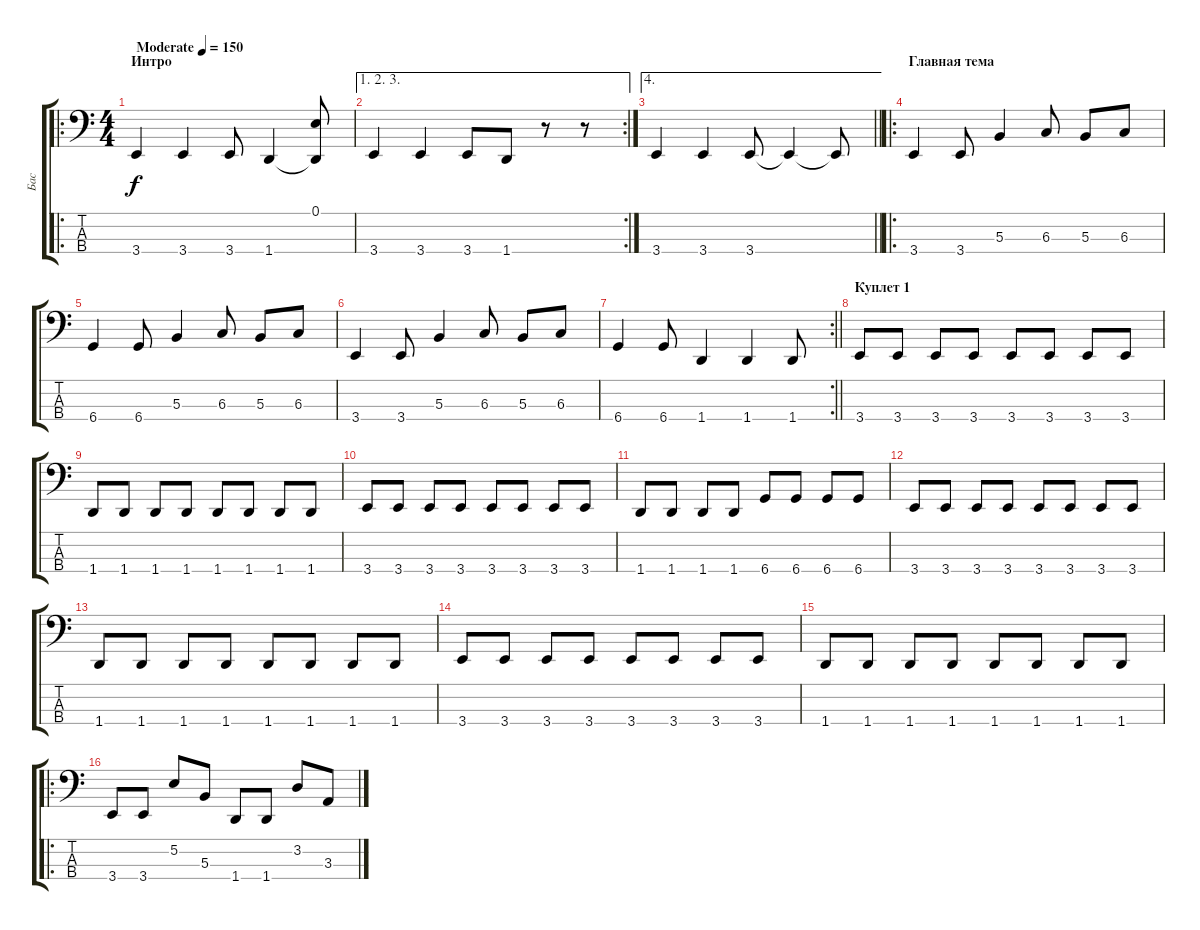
\track ("Бас" "Бас") {instrument slapbass1}
\staff {score tabs}
\tuning (E2 B1 Gb1 Db1) {hide}
\ro
\ts (4 4)
\section ("" "Интро")
\tempo (150 "Moderate")
\clef f4
\ks c
3.4.4{dy f instrument electricbassfinger} 3.4.4 3.4.8 1.4.4 (0.1 1.4{t}).8 |
\ae (1 2 3)
\rc 2
3.4.4 3.4.4 3.4.8 1.4.8 r.8 r.8 |
\ae 4
\barLineRight lightlight
3.4.4 3.4.4 3.4.8 3.4{t}.4 3.4{t}.8 |
\ro
\section ("" "Главная тема")
3.4.4{instrument slapbass1} 3.4.8 5.3.4 6.3.8 5.3.8 6.3.8 |
6.4.4 6.4.8 5.3.4 6.3.8 5.3.8 6.3.8 |
3.4.4 3.4.8 5.3.4 6.3.8 5.3.8 6.3.8 |
\rc 2
\barLineRight lightlight
6.4.4 6.4.8 1.4.4 1.4.4 1.4.8 |
\section ("" "Куплет 1")
3.4.8 3.4.8 3.4.8 3.4.8 3.4.8 3.4.8 3.4.8 3.4.8 |
1.4.8 1.4.8 1.4.8 1.4.8 1.4.8 1.4.8 1.4.8 1.4.8 |
3.4.8 3.4.8 3.4.8 3.4.8 3.4.8 3.4.8 3.4.8 3.4.8 |
1.4.8 1.4.8 1.4.8 1.4.8 6.4.8 6.4.8 6.4.8 6.4.8 |
3.4.8 3.4.8 3.4.8 3.4.8 3.4.8 3.4.8 3.4.8 3.4.8 |
1.4.8 1.4.8 1.4.8 1.4.8 1.4.8 1.4.8 1.4.8 1.4.8 |
3.4.8 3.4.8 3.4.8 3.4.8 3.4.8 3.4.8 3.4.8 3.4.8 |
1.4.8 1.4.8 1.4.8 1.4.8 1.4.8 1.4.8 1.4.8 1.4.8 |
\ro
3.4.8{volume 16} 3.4.8 5.2.8 5.3.8 1.4.8 1.4.8 3.2.8 3.3.8
